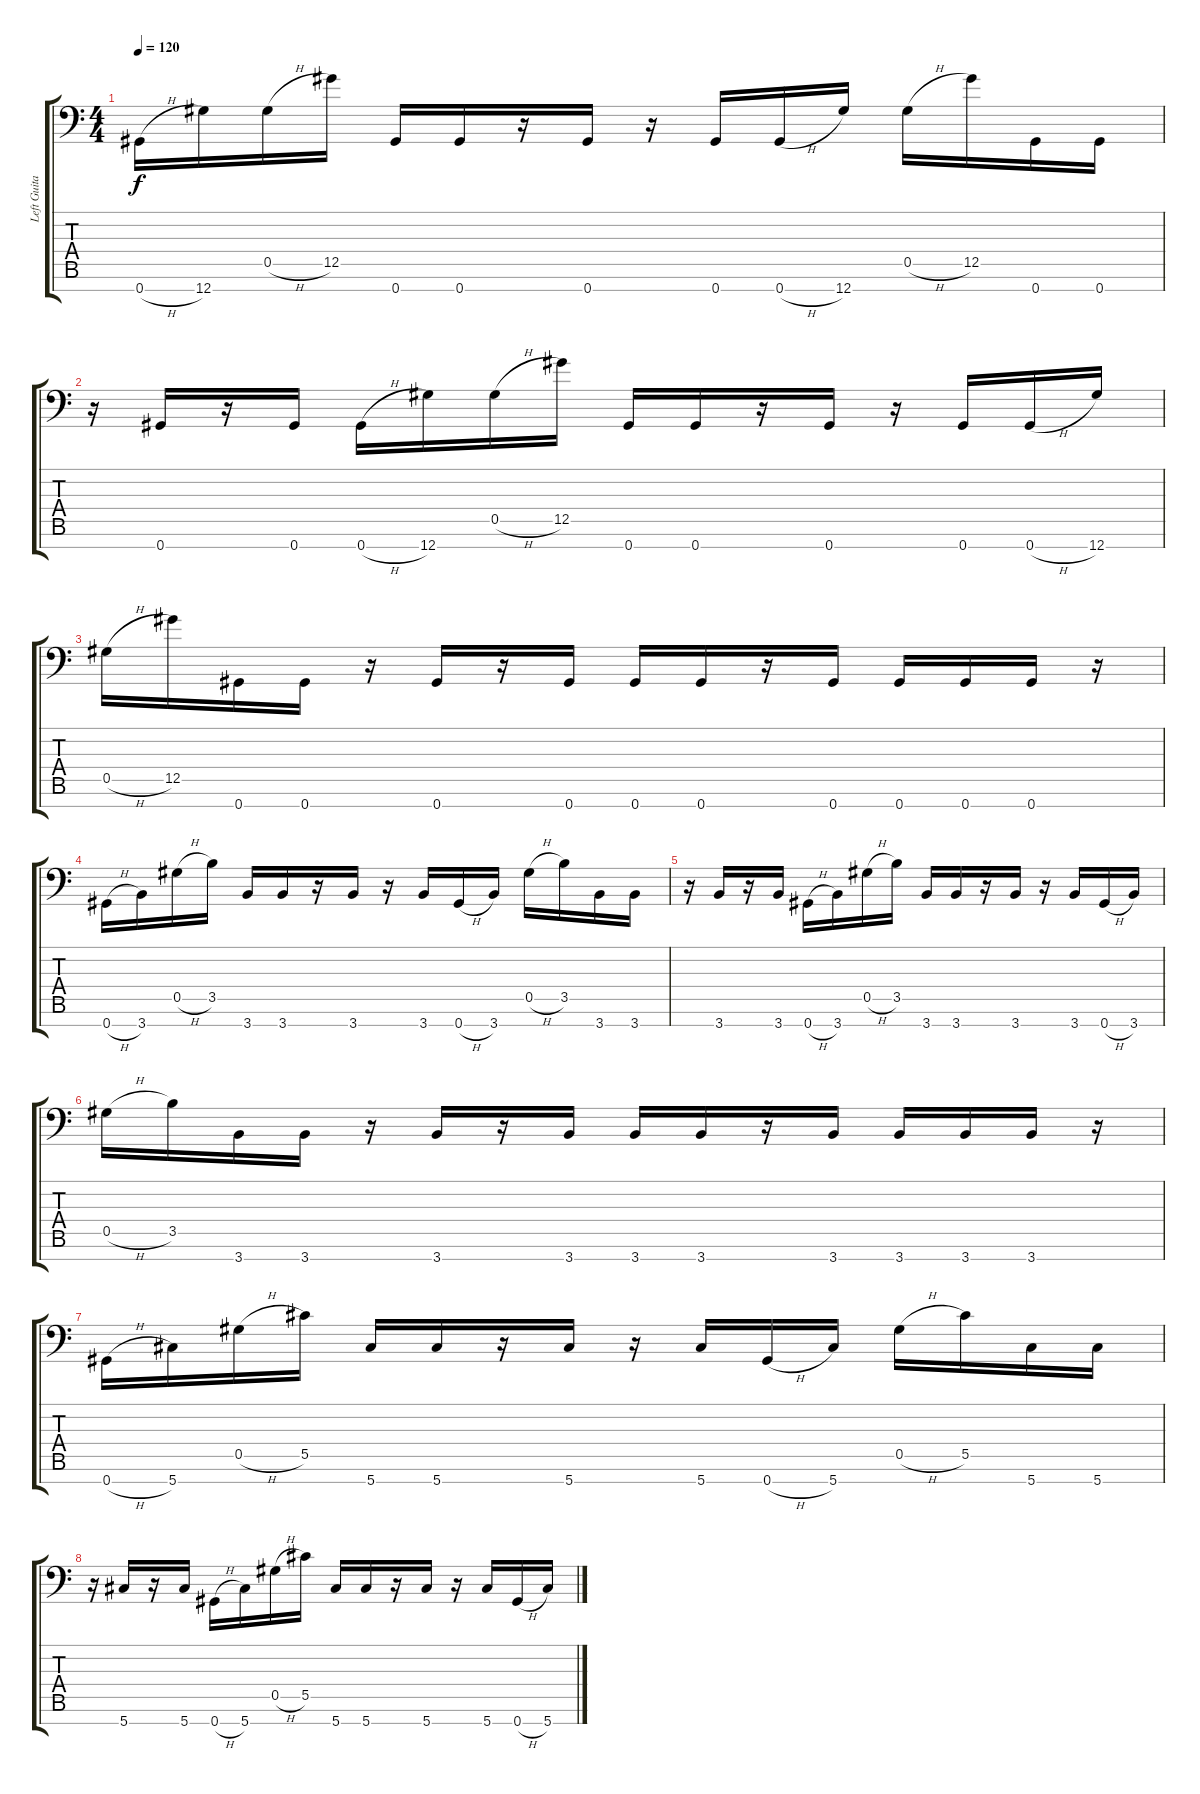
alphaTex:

\track ("Left Guitar" "Left Guita") {instrument overdrivenguitar}
\staff {score tabs}
\tuning (Eb4 Bb3 Gb3 Db3 Ab2 Eb2 Ab1) {hide}
\ts (4 4)
\tempo 120
\clef f4
\ks c
0.7{h}.16{dy f} 12.7.16 0.5{h}.16 12.5.16 0.7.16 0.7.16 r.16 0.7.16 r.16 0.7.16 0.7{h}.16 12.7.16 0.5{h}.16 12.5.16 0.7.16 0.7.16 |
r.16 0.7.16 r.16 0.7.16 0.7{h}.16 12.7.16 0.5{h}.16 12.5.16 0.7.16 0.7.16 r.16 0.7.16 r.16 0.7.16 0.7{h}.16 12.7.16 |
0.5{h}.16 12.5.16 0.7.16 0.7.16 r.16 0.7.16 r.16 0.7.16 0.7.16 0.7.16 r.16 0.7.16 0.7.16 0.7.16 0.7.16 r.16 |
0.7{h}.16 3.7.16 0.5{h}.16 3.5.16 3.7.16 3.7.16 r.16 3.7.16 r.16 3.7.16 0.7{h}.16 3.7.16 0.5{h}.16 3.5.16 3.7.16 3.7.16 |
r.16 3.7.16 r.16 3.7.16 0.7{h}.16 3.7.16 0.5{h}.16 3.5.16 3.7.16 3.7.16 r.16 3.7.16 r.16 3.7.16 0.7{h}.16 3.7.16 |
0.5{h}.16 3.5.16 3.7.16 3.7.16 r.16 3.7.16 r.16 3.7.16 3.7.16 3.7.16 r.16 3.7.16 3.7.16 3.7.16 3.7.16 r.16 |
0.7{h}.16 5.7.16 0.5{h}.16 5.5.16 5.7.16 5.7.16 r.16 5.7.16 r.16 5.7.16 0.7{h}.16 5.7.16 0.5{h}.16 5.5.16 5.7.16 5.7.16 |
r.16 5.7.16 r.16 5.7.16 0.7{h}.16 5.7.16 0.5{h}.16 5.5.16 5.7.16 5.7.16 r.16 5.7.16 r.16 5.7.16 0.7{h}.16 5.7.16
